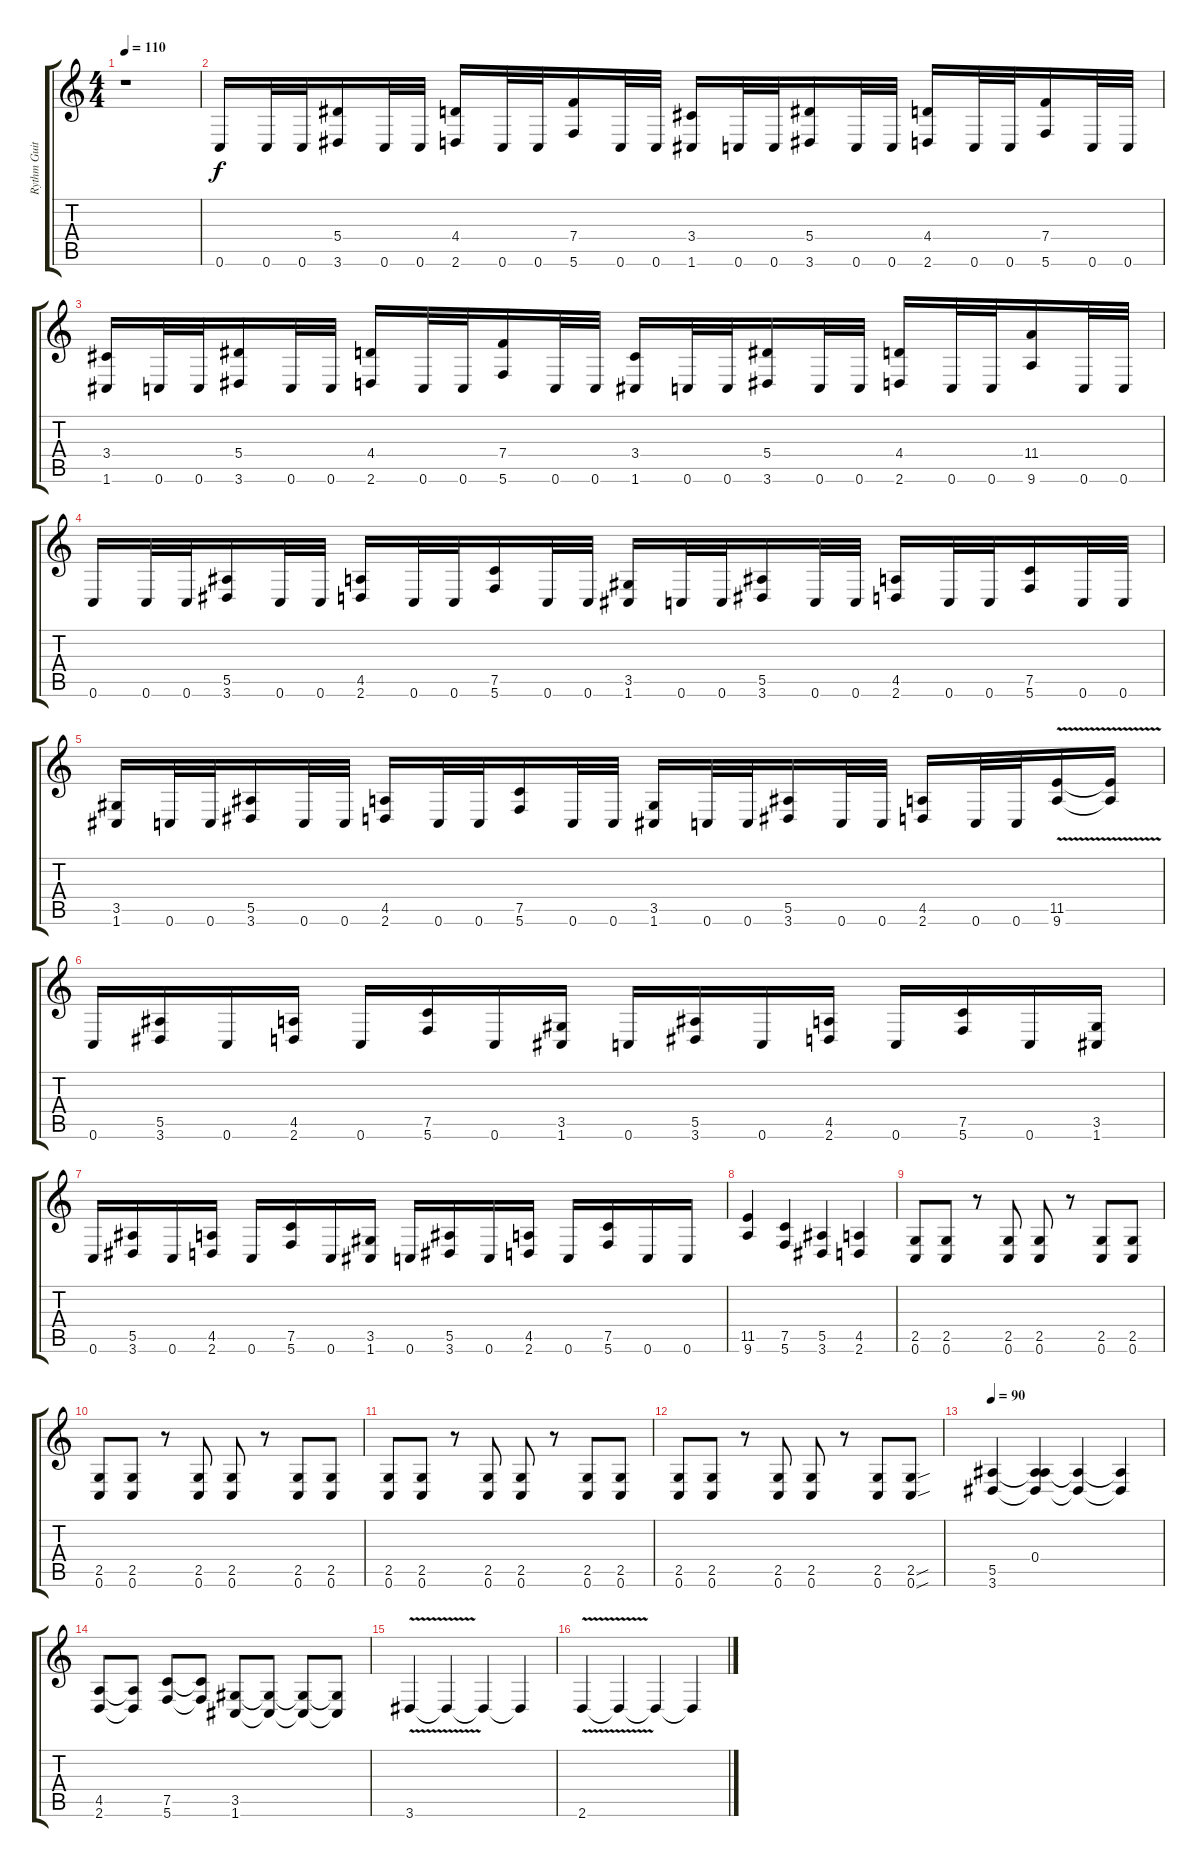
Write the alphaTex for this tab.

\track ("Rythm Guitar" "Rythm Guit") {instrument overdrivenguitar}
\staff {score tabs}
\tuning (C4 G3 Eb3 Bb2 F2 C2) {hide}
\ts (4 4)
\tempo 110
\clef g2
\ks c
r.1{dy f} |
0.6.16 0.6.32 0.6.32 (5.4 3.6).16 0.6.32 0.6.32 (4.4 2.6).16 0.6.32 0.6.32 (7.4 5.6).16 0.6.32 0.6.32 (3.4 1.6).16 0.6.32 0.6.32 (5.4 3.6).16 0.6.32 0.6.32 (4.4 2.6).16 0.6.32 0.6.32 (7.4 5.6).16 0.6.32 0.6.32 |
(3.4 1.6).16 0.6.32 0.6.32 (5.4 3.6).16 0.6.32 0.6.32 (4.4 2.6).16 0.6.32 0.6.32 (7.4 5.6).16 0.6.32 0.6.32 (3.4 1.6).16 0.6.32 0.6.32 (5.4 3.6).16 0.6.32 0.6.32 (4.4 2.6).16 0.6.32 0.6.32 (11.4 9.6).16 0.6.32 0.6.32 |
0.6.16 0.6.32 0.6.32 (5.5 3.6).16 0.6.32 0.6.32 (4.5 2.6).16 0.6.32 0.6.32 (7.5 5.6).16 0.6.32 0.6.32 (3.5 1.6).16 0.6.32 0.6.32 (5.5 3.6).16 0.6.32 0.6.32 (4.5 2.6).16 0.6.32 0.6.32 (7.5 5.6).16 0.6.32 0.6.32 |
(3.5 1.6).16 0.6.32 0.6.32 (5.5 3.6).16 0.6.32 0.6.32 (4.5 2.6).16 0.6.32 0.6.32 (7.5 5.6).16 0.6.32 0.6.32 (3.5 1.6).16 0.6.32 0.6.32 (5.5 3.6).16 0.6.32 0.6.32 (4.5 2.6).16 0.6.32 0.6.32 (11.5 9.6{v}).16 (11.5{t} 9.6{t}).16 |
0.6.16 (5.5 3.6).16 0.6.16 (4.5 2.6).16 0.6.16 (7.5 5.6).16 0.6.16 (3.5 1.6).16 0.6.16 (5.5 3.6).16 0.6.16 (4.5 2.6).16 0.6.16 (7.5 5.6).16 0.6.16 (3.5 1.6).16 |
0.6.16 (5.5 3.6).16 0.6.16 (4.5 2.6).16 0.6.16 (7.5 5.6).16 0.6.16 (3.5 1.6).16 0.6.16 (5.5 3.6).16 0.6.16 (4.5 2.6).16 0.6.16 (7.5 5.6).16 0.6.16 0.6.16 |
(11.5 9.6).4 (7.5 5.6).4 (5.5 3.6).4 (4.5 2.6).4 |
(2.5 0.6).8 (2.5 0.6).8 r.8 (2.5 0.6).8 (2.5 0.6).8 r.8 (2.5 0.6).8 (2.5 0.6).8 |
(2.5 0.6).8 (2.5 0.6).8 r.8 (2.5 0.6).8 (2.5 0.6).8 r.8 (2.5 0.6).8 (2.5 0.6).8 |
(2.5 0.6).8 (2.5 0.6).8 r.8 (2.5 0.6).8 (2.5 0.6).8 r.8 (2.5 0.6).8 (2.5 0.6).8 |
(2.5 0.6).8 (2.5 0.6).8 r.8 (2.5 0.6).8 (2.5 0.6).8 r.8 (2.5 0.6).8 (2.5{sou} 0.6{sou}).8 |
\tempo 90
(5.5 3.6).4 (0.4 5.5{t} 3.6{t}).4 (5.5{t} 3.6{t}).4 (5.5{t} 3.6{t}).4 |
(4.5 2.6).8 (4.5{t} 2.6{t}).8 (7.5 5.6).8 (7.5{t} 5.6{t}).8 (3.5 1.6).8 (3.5{t} 1.6{t}).8 (3.5{t} 1.6{t}).8 (3.5{t} 1.6{t}).8 |
3.6{v}.4 3.6{t}.4 3.6{t}.4 3.6{t}.4 |
2.6{v}.4 2.6{t}.4 2.6{t}.4 2.6{t}.4
